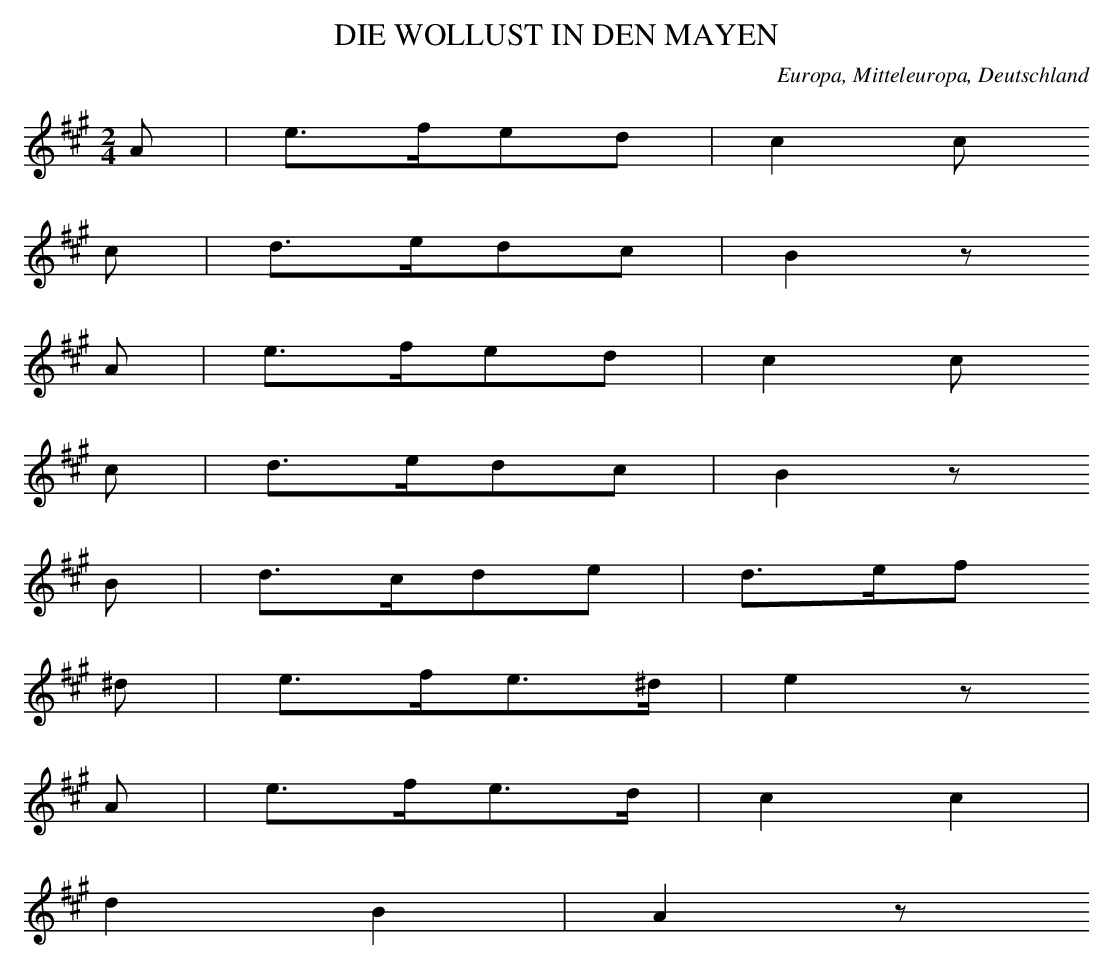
X:1
T: DIE WOLLUST IN DEN MAYEN
O: Europa, Mitteleuropa, Deutschland
M: 2/4
L: 1/16
K: A
A2 | e3fe2d2 | c4c2
c2 | d3ed2c2 | B4z2
A2 | e3fe2d2 | c4c2
c2 | d3ed2c2 | B4z2
B2 | d3cd2e2 | d3ef2
^d2 | e3fe3^d | e4z2
A2 | e3fe3d | c4c4 |
d4B4 | A4z2
